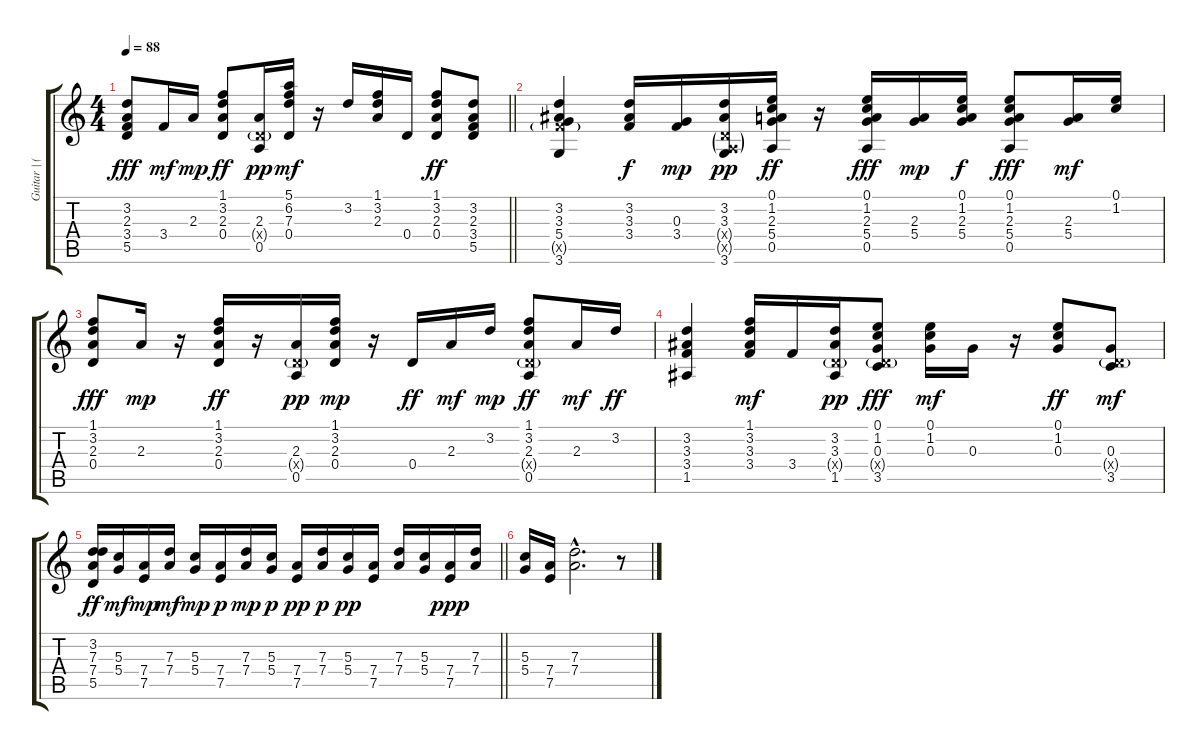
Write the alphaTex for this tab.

\track ("Guitar | (chords)" "Guitar | (") {instrument acousticguitarsteel}
\staff {score tabs}
\tuning (E4 B3 G3 D3 A2 E2) {hide}
\ts (4 4)
\tempo 88
\clef g2
\barLineRight lightlight
\ks c
(3.2 2.3 3.4 5.5).8{dy fff} 3.4.16{dy mf} 2.3.16{dy mp} (1.1 3.2 2.3 0.4).8{dy ff} (2.3 0.4{g x} 0.5).16{dy pp} (5.1 6.2 7.3 0.4).16{dy mf} r.16 3.2.16 (1.1 3.2 2.3).16 0.4.16 (1.1 3.2 2.3 0.4).8{dy ff} (3.2 2.3 3.4 5.5).8 |
(3.2 3.3 5.4 8.5{g x} 3.6).4 (3.2 3.3 3.4).16{dy f} (0.3 3.4).16{dy mp} (3.2 3.3 0.4{g x} 0.5{g x} 3.6).16{dy pp} (0.1 1.2 2.3 5.4 0.5).16{dy ff} r.16 (0.1 1.2 2.3 5.4 0.5).16{dy fff} (2.3 5.4).16{dy mp} (0.1 1.2 2.3 5.4).16{dy f} (0.1 1.2 2.3 5.4 0.5).8{dy fff} (2.3 5.4).16{dy mf} (0.1 1.2).16 |
(1.1 3.2 2.3 0.4).8{dy fff} 2.3.16{dy mp} r.16 (1.1 3.2 2.3 0.4).16{dy ff} r.16 (2.3 0.4{g x} 0.5).16{dy pp} (1.1 3.2 2.3 0.4).16{dy mp} r.16 0.4.16{dy ff} 2.3.16{dy mf} 3.2.16{dy mp} (1.1 3.2 2.3 0.4{g x} 0.5).8{dy ff} 2.3.16{dy mf} 3.2.16{dy ff} |
(3.2 3.3 3.4 1.5).4 (1.1 3.2 3.3 3.4).16{dy mf} 3.4.16 (3.2 3.3 0.4{g x} 1.5).16{dy pp} (0.1 1.2 0.3 0.4{g x} 3.5).8{dy fff} (0.1 1.2 0.3).16{dy mf} 0.3.16 r.16 (0.1 1.2 0.3).8{dy ff} (0.3 0.4{g x} 3.5).8{dy mf} |
\barLineRight lightlight
(3.2 7.3 7.4 5.5).16{dy ff} (5.3 5.4).16{dy mf} (7.4 7.5).16{dy mp} (7.3 7.4).16{dy mf} (5.3 5.4).16{dy mp} (7.4 7.5).16{dy p} (7.3 7.4).16{dy mp} (5.3 5.4).16{dy p} (7.4 7.5).16{dy pp} (7.3 7.4).16{dy p} (5.3 5.4).16{dy pp} (7.4 7.5).16 (7.3 7.4).16 (5.3 5.4).16 (7.4 7.5).16{dy ppp} (7.3 7.4).16 |
(5.3 5.4).16 (7.4 7.5).16 (7.3{hac} 7.4{hac}).2{d} r.8
